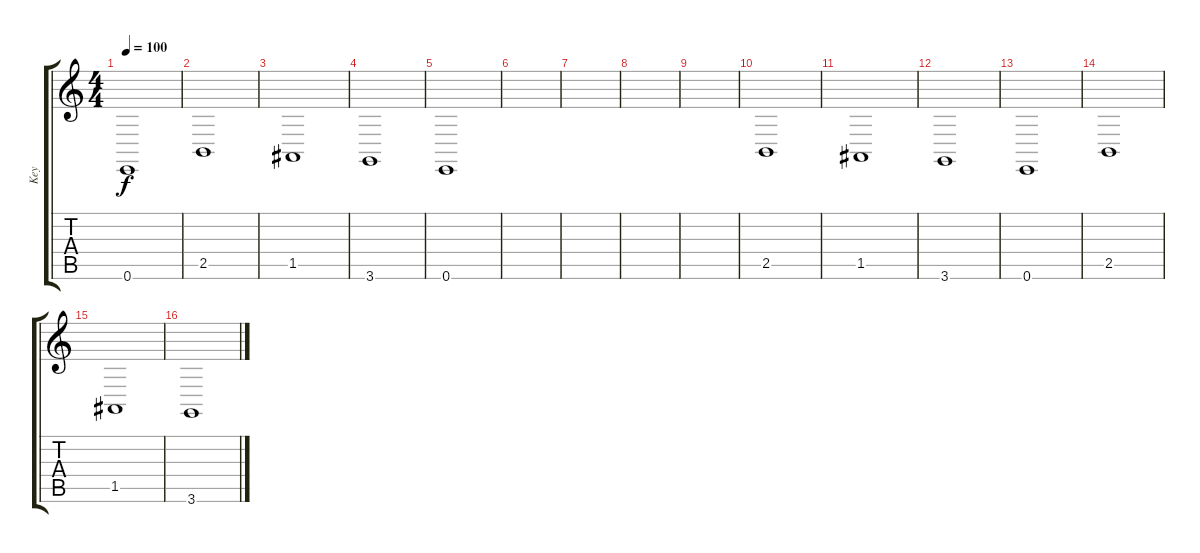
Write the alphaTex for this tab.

\track ("Key" "Key") {instrument synthstrings1}
\staff {score tabs}
\tuning (E4 B3 G3 D3 A2 E2) {hide}
\ts (4 4)
\tempo 100
\clef g2
\ks c
0.6.1{dy f} |
2.5.1 |
1.5.1 |
3.6.1 |
0.6.1 |
|
|
|
|
2.5.1 |
1.5.1 |
3.6.1 |
0.6.1 |
2.5.1 |
1.5.1 |
3.6.1
